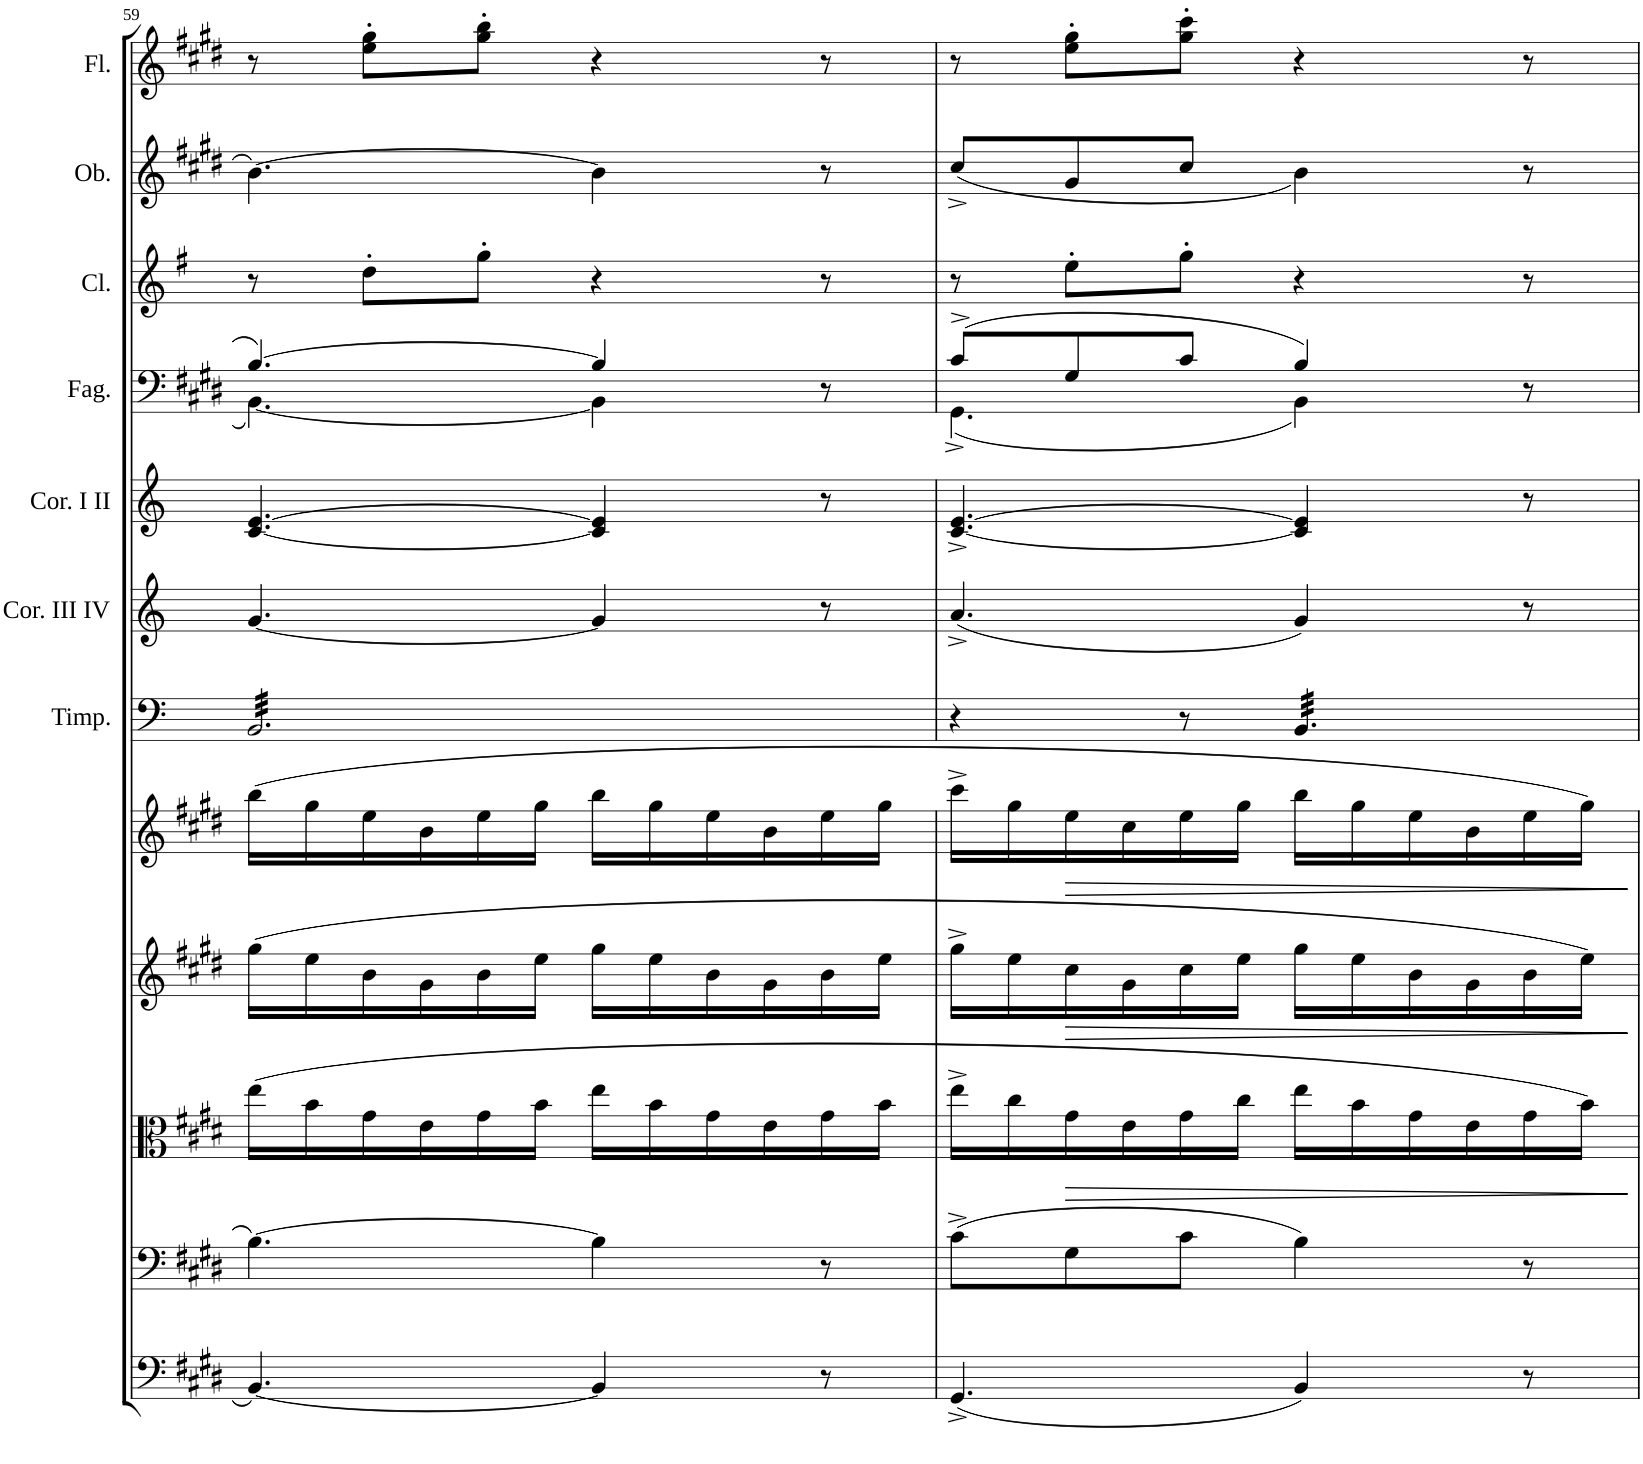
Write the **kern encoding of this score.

**kern	**kern	**kern	**kern	**kern	**kern	**kern	**kern	**kern	**kern	**kern	**kern
*part12	*part11	*part10	*part9	*part8	*part7	*part6	*part5	*part4	*part3	*part2	*part1
*staff12	*staff11	*staff10	*staff9	*staff8	*staff7	*staff6	*staff5	*staff4	*staff3	*staff2	*staff1
*I"Basso	*I"Violoncello	*I"Viola	*I"Violino II	*I"Violino I	*I"Timpani in E–H	*I"Corni in E III IV	*I"Corni in E I II	*I"Fagotti	*I"Clarinetti in A	*I"Oboi	*I"Flauti
*	*	*	*	*	*I'Timp.	*I'Cor. III IV	*I'Cor. I II	*I'Fag.	*I'Cl.	*I'Ob.	*I'Fl.
!!LO:PB:g=z
*clefF4	*clefF4	*clefC3	*clefG2	*clefG2	*clefF4	*clefG2	*clefG2	*clefF4	*clefG2	*clefG2	*clefG2
*Trd7c12	*	*	*	*	*	*Trd5c8	*Trd5c8	*	*Trd2c3	*	*
*k[f#c#g#d#]	*k[f#c#g#d#]	*k[f#c#g#d#]	*k[f#c#g#d#]	*k[f#c#g#d#]	*k[]	*k[]	*k[]	*k[f#c#g#d#]	*k[f#]	*k[f#c#g#d#]	*k[f#c#g#d#]
*M6/8	*M6/8	*M6/8	*M6/8	*M6/8	*M6/8	*M6/8	*M6/8	*M6/8	*M6/8	*M6/8	*M6/8
=59	=59	=59	=59	=59	=59	=59	=59	=59	=59	=59	=59
*	*	*	*	*	*	*	*	*^	*	*	*
*	*	*	*	*	*tremolo	*	*	*	*	*	*	*
[4.BB/	[4.B\	(16ee\LL	(16gg#\LL	(16bb\LL	32BB/LLL	[4.g/	[4.c/ [4.e/	[4.B^/	[4.BB\	8r	[4.b\	8r
.	.	.	.	.	32BB/	.	.	.	.	.	.	.
.	.	16b\	16ee\	16gg#\	32BB/	.	.	.	.	.	.	.
.	.	.	.	.	32BB/	.	.	.	.	.	.	.
.	.	16g#\	16b\	16ee\	32BB/	.	.	.	.	8dd'\L	.	8ee\' 8gg#\'L
.	.	.	.	.	32BB/	.	.	.	.	.	.	.
.	.	16e\	16g#\	16b\	32BB/	.	.	.	.	.	.	.
.	.	.	.	.	32BB/	.	.	.	.	.	.	.
.	.	16g#\	16b\	16ee\	32BB/	.	.	.	.	8gg'\J	.	8gg#\' 8bb\'J
.	.	.	.	.	32BB/	.	.	.	.	.	.	.
.	.	16b\JJ	16ee\JJ	16gg#\JJ	32BB/	.	.	.	.	.	.	.
.	.	.	.	.	32BB/	.	.	.	.	.	.	.
4BB/]	4B\]	16ee\LL	16gg#\LL	16bb\LL	32BB/	4g/]	4c/] 4e/]	4B^/]	4BB\]	4r	4b\]	4r
.	.	.	.	.	32BB/	.	.	.	.	.	.	.
.	.	16b\	16ee\	16gg#\	32BB/	.	.	.	.	.	.	.
.	.	.	.	.	32BB/	.	.	.	.	.	.	.
.	.	16g#\	16b\	16ee\	32BB/	.	.	.	.	.	.	.
.	.	.	.	.	32BB/	.	.	.	.	.	.	.
.	.	16e\	16g#\	16b\	32BB/	.	.	.	.	.	.	.
.	.	.	.	.	32BB/	.	.	.	.	.	.	.
8r	8r	16g#\	16b\	16ee\	32BB/	8r	8r	8r	8ryy	8r	8r	8r
.	.	.	.	.	32BB/	.	.	.	.	.	.	.
.	.	16b\JJ	16ee\JJ	16gg#\JJ	32BB/	.	.	.	.	.	.	.
.	.	.	.	.	32BB/JJJ	.	.	.	.	.	.	.
=60	=60	=60	=60	=60	=60	=60	=60	=60	=60	=60	=60	=60
(4.GG#^/	(>8c#^\L	16ee^\LL	16gg#^\LL	16ccc#^\LL	4r	(4.a^/	[4.c/^ [4.e/^	(8c#^/L	(4.GG#^\	8r	(<8cc#^/L	8r
.	.	16cc#\	16ee\	16gg#\	.	.	.	.	.	.	.	.
.	8G#\	16g#\	16cc#\	16ee\	.	.	.	8G#^/	.	8ee'\L	8g#/	8ee\' 8gg#\'L
.	.	16e\	16g#\	16cc#\	.	.	.	.	.	.	.	.
.	8c#\J	16g#\	16cc#\	16ee\	8r	.	.	8c#^/J	.	8gg'\J	8cc#/J	8gg#\' 8ccc#\'J
.	.	16cc#\JJ	16ee\JJ	16gg#\JJ	.	.	.	.	.	.	.	.
4BB/)	4B\)	16ee\LL	16gg#\LL	16bb\LL	32BB/LLL	4g/)	4c/] 4e/]	4B^/)	4BB\)	4r	4b\)	4r
.	.	.	.	.	32BB/	.	.	.	.	.	.	.
.	.	16b\	16ee\	16gg#\	32BB/	.	.	.	.	.	.	.
.	.	.	.	.	32BB/	.	.	.	.	.	.	.
.	.	16g#\	16b\	16ee\	32BB/	.	.	.	.	.	.	.
.	.	.	.	.	32BB/	.	.	.	.	.	.	.
.	.	16e\	16g#\	16b\	32BB/	.	.	.	.	.	.	.
.	.	.	.	.	32BB/	.	.	.	.	.	.	.
8r	8r	16g#\	16b\	16ee\	32BB/	8r	8r	8r	8ryy	8r	8r	8r
.	.	.	.	.	32BB/	.	.	.	.	.	.	.
.	.	16b\JJ)	16ee\JJ)	16gg#\JJ)	32BB/	.	.	.	.	.	.	.
.	.	.	.	.	32BB/JJJ	.	.	.	.	.	.	.
*	*	*	*	*	*Xtremolo	*	*	*	*	*	*	*
*	*	*	*	*	*	*	*	*v	*v	*	*	*
=	=	=	=	=	=	=	=	=	=	=	=
*-	*-	*-	*-	*-	*-	*-	*-	*-	*-	*-	*-
